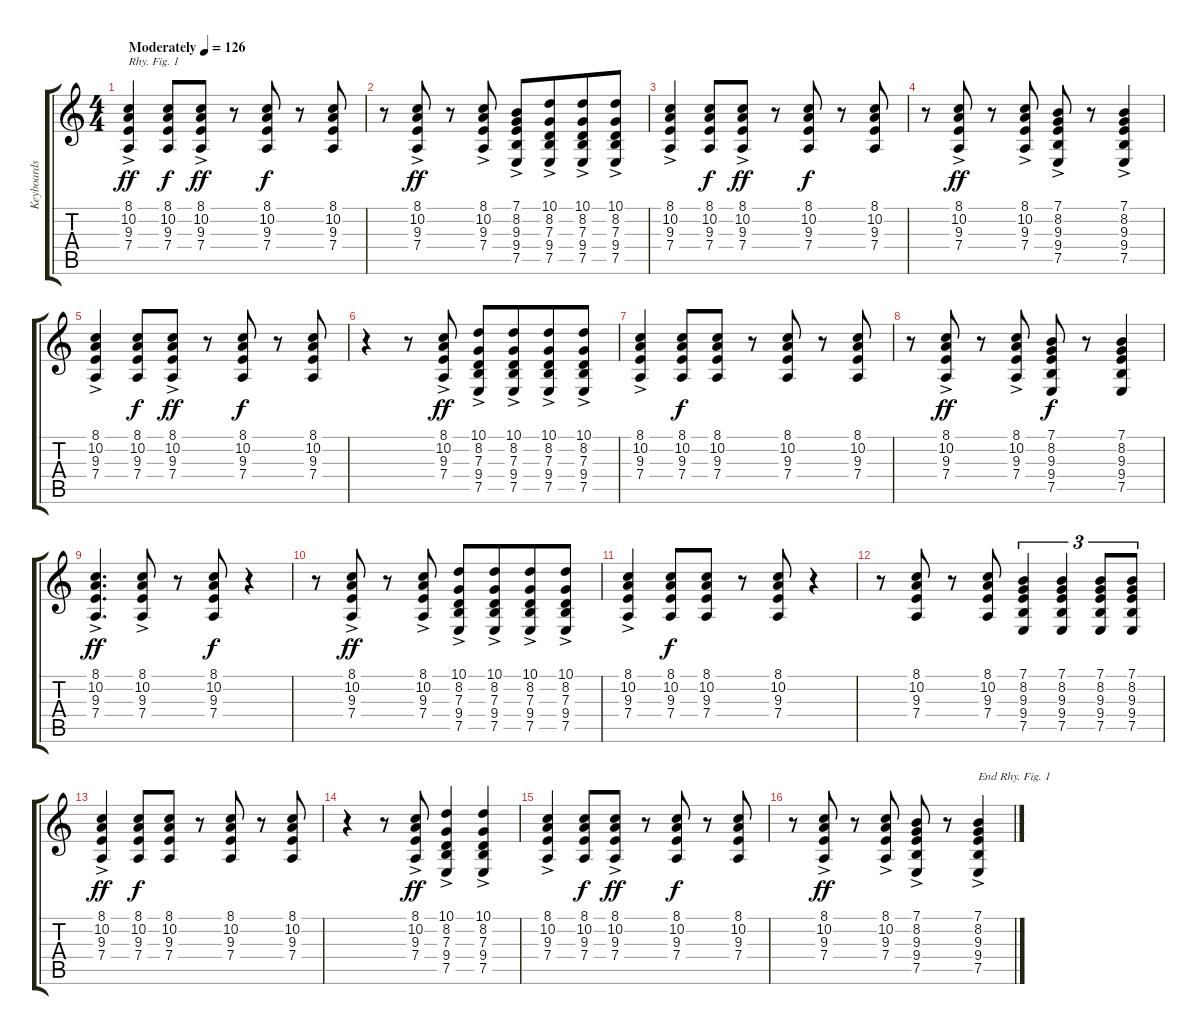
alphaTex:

\track ("Keyboards " "Keyboards ") {instrument electricpiano2}
\staff {score tabs}
\tuning (E4 B3 G3 D3 A2 E2) {hide}
\ts (4 4)
\tempo (126 "Moderately")
\clef g2
\ks c
(8.1{ac} 10.2{ac} 9.3{ac} 7.4{ac}).4{txt "Rhy. Fig. 1" dy ff instrument electricpiano2} (8.1 10.2 9.3 7.4).8{dy f} (8.1 10.2 9.3 7.4{ac}).8{dy ff} r.8 (8.1 10.2 9.3 7.4).8{dy f} r.8{beam merge} (8.1 10.2 9.3 7.4).8 |
r.8 (8.1{ac} 10.2{ac} 9.3{ac} 7.4{ac}).8{dy ff} r.8 (8.1{ac} 10.2{ac} 9.3{ac} 7.4{ac}).8 (7.1{ac} 8.2{ac} 9.3{ac} 9.4{ac} 7.5{ac}).8 (10.1{ac} 8.2{ac} 7.3{ac} 9.4{ac} 7.5{ac}).8{beam merge} (10.1{ac} 8.2{ac} 7.3{ac} 9.4{ac} 7.5{ac}).8 (10.1{ac} 8.2{ac} 7.3{ac} 9.4{ac} 7.5{ac}).8 |
(8.1 10.2 9.3{ac} 7.4).4 (8.1 10.2 9.3 7.4).8{dy f} (8.1 10.2 9.3{ac} 7.4).8{dy ff} r.8 (8.1 10.2 9.3 7.4).8{dy f} r.8 (8.1 10.2 9.3 7.4).8 |
r.8 (8.1{ac} 10.2{ac} 9.3{ac} 7.4{ac}).8{dy ff} r.8 (8.1{ac} 10.2{ac} 9.3{ac} 7.4{ac}).8{beam split} (7.1{ac} 8.2{ac} 9.3{ac} 9.4{ac} 7.5{ac}).8 r.8 (7.1{ac} 8.2{ac} 9.3{ac} 9.4{ac} 7.5{ac}).4 |
(8.1 10.2{ac} 9.3 7.4).4 (8.1 10.2 9.3 7.4).8{dy f beam merge} (8.1{ac} 10.2{ac} 9.3{ac} 7.4{ac}).8{dy ff} r.8{beam merge} (8.1 10.2 9.3 7.4).8{dy f} r.8{beam merge} (8.1 10.2 9.3 7.4).8 |
r.4 r.8 (8.1{ac} 10.2{ac} 9.3{ac} 7.4{ac}).8{dy ff} (10.1{ac} 8.2{ac} 7.3{ac} 9.4{ac} 7.5{ac}).8 (10.1{ac} 8.2{ac} 7.3{ac} 9.4{ac} 7.5{ac}).8{beam merge} (10.1{ac} 8.2{ac} 7.3{ac} 9.4{ac} 7.5{ac}).8 (10.1{ac} 8.2{ac} 7.3{ac} 9.4{ac} 7.5{ac}).8 |
(8.1 10.2{ac} 9.3 7.4).4 (8.1 10.2 9.3 7.4).8{dy f} (8.1 10.2 9.3 7.4).8 r.8 (8.1 10.2 9.3 7.4).8 r.8 (8.1 10.2 9.3 7.4).8 |
r.8 (8.1{ac} 10.2{ac} 9.3{ac} 7.4{ac}).8{dy ff} r.8 (8.1{ac} 10.2{ac} 9.3{ac} 7.4{ac}).8 (7.1 8.2 9.3 9.4 7.5).8{dy f} r.8 (7.1 8.2 9.3 9.4 7.5).4 |
(8.1 10.2{ac} 9.3 7.4).4{d dy ff} (8.1{ac} 10.2{ac} 9.3{ac} 7.4{ac}).8 r.8{beam split} (8.1 10.2 9.3 7.4).8{dy f} r.4 |
r.8 (8.1{ac} 10.2{ac} 9.3{ac} 7.4{ac}).8{dy ff} r.8 (8.1{ac} 10.2{ac} 9.3{ac} 7.4{ac}).8 (10.1{ac} 8.2{ac} 7.3{ac} 9.4{ac} 7.5{ac}).8 (10.1{ac} 8.2{ac} 7.3{ac} 9.4{ac} 7.5{ac}).8{beam merge} (10.1{ac} 8.2{ac} 7.3{ac} 9.4{ac} 7.5{ac}).8 (10.1{ac} 8.2{ac} 7.3{ac} 9.4{ac} 7.5{ac}).8 |
(8.1 10.2{ac} 9.3 7.4).4 (8.1 10.2 9.3 7.4).8{dy f} (8.1 10.2 9.3 7.4).8 r.8 (8.1 10.2 9.3 7.4).8 r.4 |
r.8 (8.1 10.2 9.3 7.4).8 r.8 (8.1 10.2 9.3 7.4).8 (7.1 8.2 9.3 9.4 7.5).4{tu (3 2)} (7.1 8.2 9.3 9.4 7.5).4{tu (3 2)} (7.1 8.2 9.3 9.4 7.5).8{tu (3 2)} (7.1 8.2 9.3 9.4 7.5).8{tu (3 2)} |
(8.1{ac} 10.2{ac} 9.3{ac} 7.4{ac}).4{dy ff} (8.1 10.2 9.3 7.4).8{dy f} (8.1 10.2 9.3 7.4).8 r.8 (8.1 10.2 9.3 7.4).8 r.8 (8.1 10.2 9.3 7.4).8 |
r.4 r.8 (8.1{ac} 10.2{ac} 9.3{ac} 7.4{ac}).8{dy ff} (10.1{ac} 8.2{ac} 7.3{ac} 9.4{ac} 7.5{ac}).4 (10.1{ac} 8.2{ac} 7.3{ac} 9.4{ac} 7.5{ac}).4 |
(8.1 10.2 9.3{ac} 7.4).4 (8.1 10.2 9.3 7.4).8{dy f} (8.1 10.2 9.3{ac} 7.4).8{dy ff} r.8 (8.1 10.2 9.3 7.4).8{dy f} r.8 (8.1 10.2 9.3 7.4).8 |
r.8 (8.1{ac} 10.2{ac} 9.3{ac} 7.4{ac}).8{dy ff} r.8 (8.1{ac} 10.2{ac} 9.3{ac} 7.4{ac}).8 (7.1{ac} 8.2{ac} 9.3{ac} 9.4{ac} 7.5{ac}).8 r.8 (7.1{ac} 8.2{ac} 9.3{ac} 9.4{ac} 7.5{ac}).4{txt "End Rhy. Fig. 1"}
